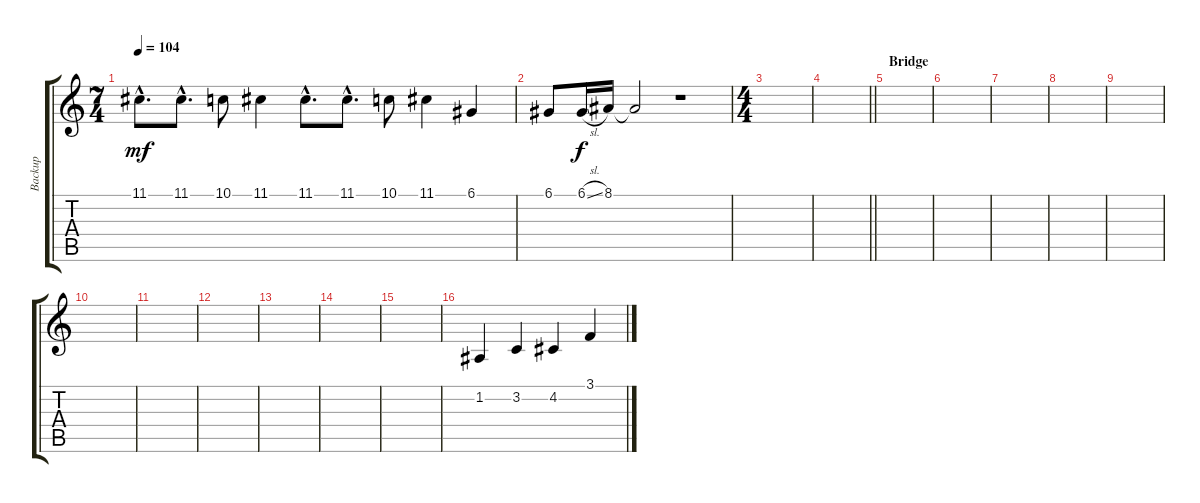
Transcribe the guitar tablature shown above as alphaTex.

\track ("Backup" "Backup") {instrument flute}
\staff {score tabs}
\tuning (D4 A3 F3 C3 G2 C2) {hide}
\ts (7 4)
\tempo 104
\clef g2
\ks c
11.1{hac}.8{d dy mf} 11.1{hac}.8{d} 10.1.8 11.1.4 11.1{hac}.8{d} 11.1{hac}.8{d} 10.1.8 11.1.4 6.1.4 |
6.1.8 6.1{sl}.16{dy f} 8.1.16 8.1{t}.2 r.1 |
\ts (4 4)
|
\barLineRight lightlight
|
\section ("" "Bridge")
|
|
|
|
|
|
|
|
|
|
|
1.2.4 3.2.4 4.2.4 3.1.4
